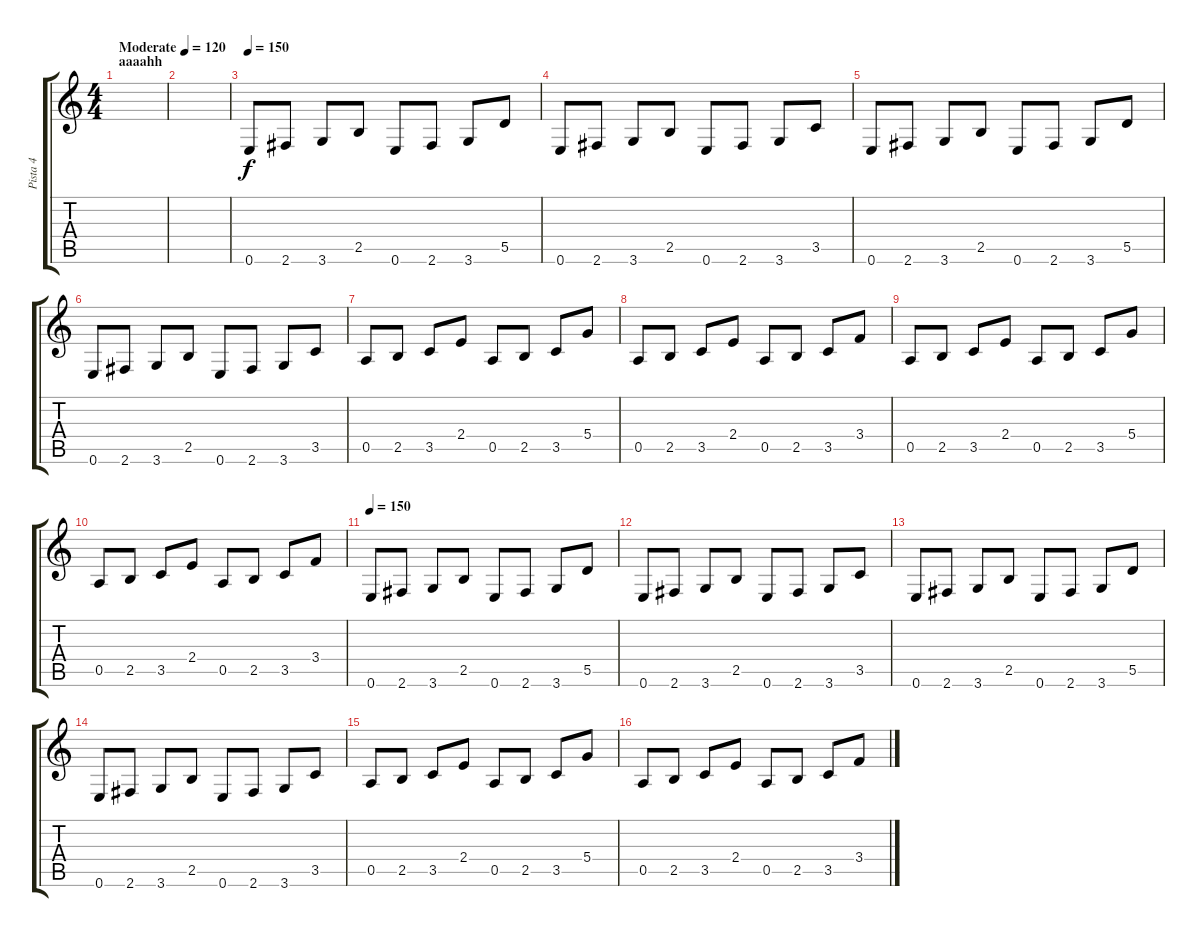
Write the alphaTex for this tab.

\track ("Pista 4" "Pista 4") {instrument overdrivenguitar}
\staff {score tabs}
\tuning (E4 B3 G3 D3 A2 E2) {hide}
\ts (4 4)
\section ("" "aaaahh")
\tempo (120 "Moderate")
\clef g2
\ks c
|
|
\tempo 150
0.6.8 2.6.8 3.6.8 2.5.8 0.6.8 2.6.8 3.6.8 5.5.8 |
0.6.8 2.6.8 3.6.8 2.5.8 0.6.8 2.6.8 3.6.8 3.5.8 |
0.6.8 2.6.8 3.6.8 2.5.8 0.6.8 2.6.8 3.6.8 5.5.8 |
0.6.8 2.6.8 3.6.8 2.5.8 0.6.8 2.6.8 3.6.8 3.5.8 |
0.5.8 2.5.8 3.5.8 2.4.8 0.5.8 2.5.8 3.5.8 5.4.8 |
0.5.8 2.5.8 3.5.8 2.4.8 0.5.8 2.5.8 3.5.8 3.4.8 |
0.5.8 2.5.8 3.5.8 2.4.8 0.5.8 2.5.8 3.5.8 5.4.8 |
0.5.8 2.5.8 3.5.8 2.4.8 0.5.8 2.5.8 3.5.8 3.4.8 |
\tempo 150
0.6.8 2.6.8 3.6.8 2.5.8 0.6.8 2.6.8 3.6.8 5.5.8 |
0.6.8 2.6.8 3.6.8 2.5.8 0.6.8 2.6.8 3.6.8 3.5.8 |
0.6.8 2.6.8 3.6.8 2.5.8 0.6.8 2.6.8 3.6.8 5.5.8 |
0.6.8 2.6.8 3.6.8 2.5.8 0.6.8 2.6.8 3.6.8 3.5.8 |
0.5.8 2.5.8 3.5.8 2.4.8 0.5.8 2.5.8 3.5.8 5.4.8 |
0.5.8 2.5.8 3.5.8 2.4.8 0.5.8 2.5.8 3.5.8 3.4.8
